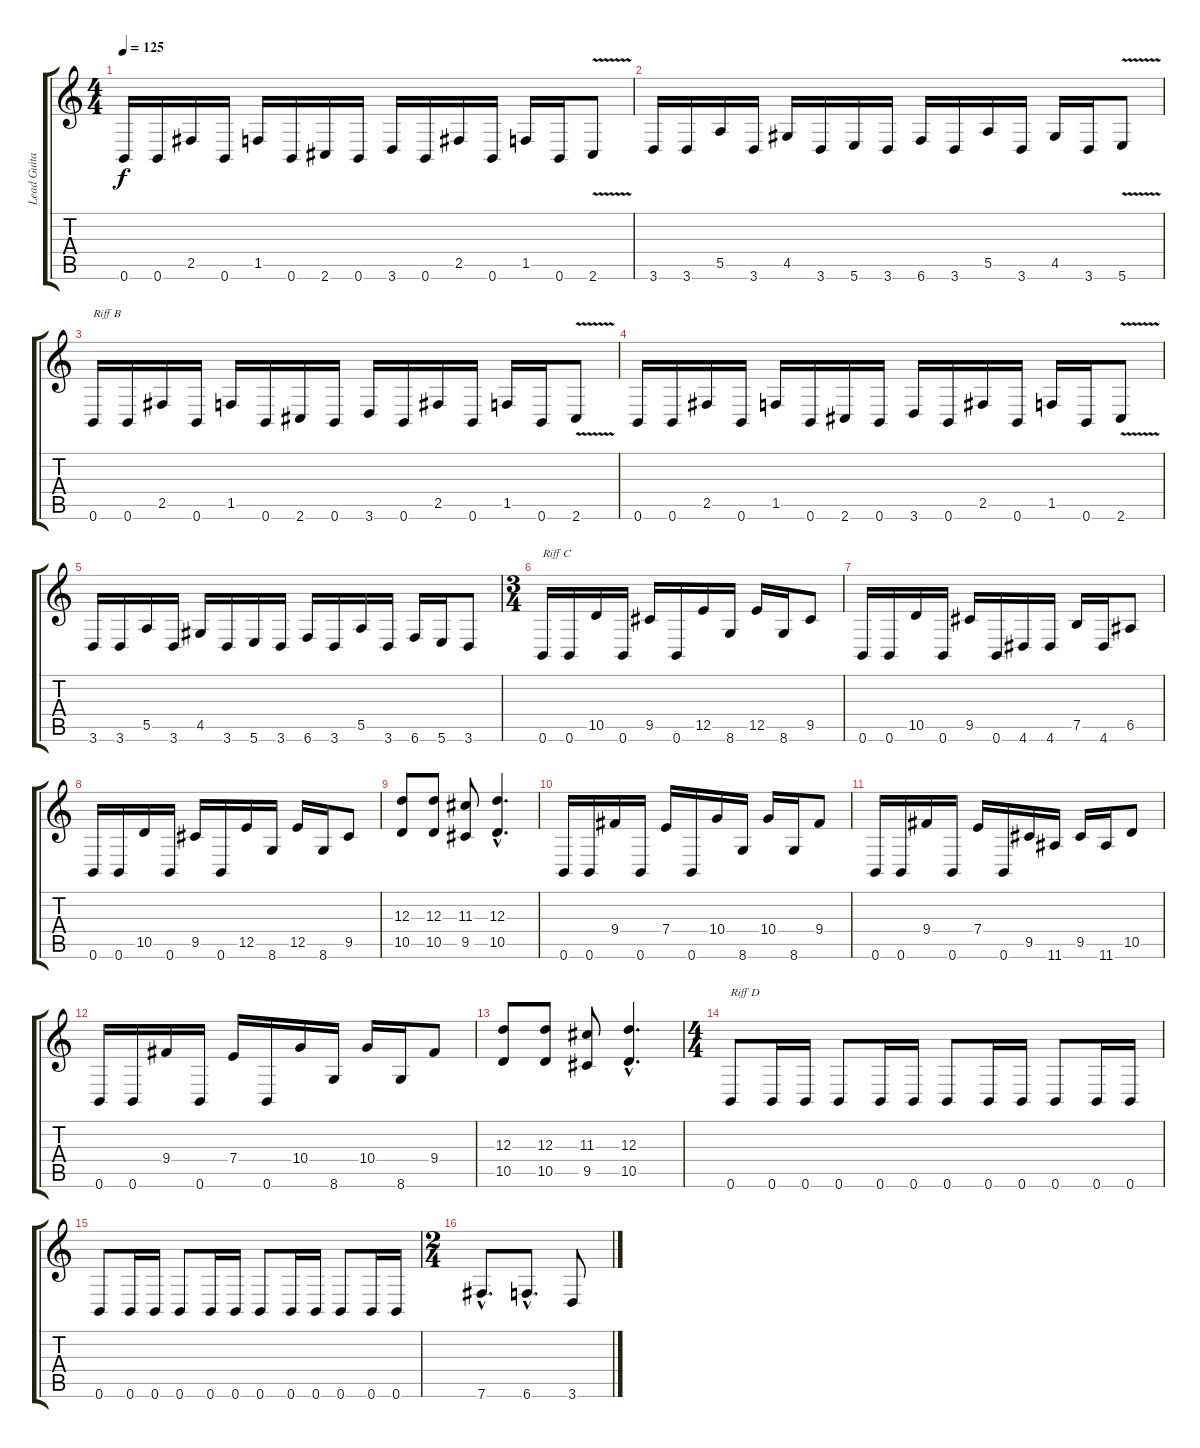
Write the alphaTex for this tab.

\track ("Lead Guitar" "Lead Guita") {instrument distortionguitar}
\staff {score tabs}
\tuning (B3 Gb3 D3 A2 E2 B1) {hide}
\ts (4 4)
\tempo 125
\clef g2
\ks c
0.6.16{dy f} 0.6.16 2.5.16 0.6.16 1.5.16 0.6.16 2.6.16 0.6.16 3.6.16 0.6.16 2.5.16 0.6.16 1.5.16 0.6.16 2.6{v}.8 |
3.6.16 3.6.16 5.5.16 3.6.16 4.5.16 3.6.16 5.6.16 3.6.16 6.6.16 3.6.16 5.5.16 3.6.16 4.5.16 3.6.16 5.6{v}.8 |
0.6.16{txt "Riff B"} 0.6.16 2.5.16 0.6.16 1.5.16 0.6.16 2.6.16 0.6.16 3.6.16 0.6.16 2.5.16 0.6.16 1.5.16 0.6.16 2.6{v}.8 |
0.6.16 0.6.16 2.5.16 0.6.16 1.5.16 0.6.16 2.6.16 0.6.16 3.6.16 0.6.16 2.5.16 0.6.16 1.5.16 0.6.16 2.6{v}.8 |
3.6.16 3.6.16 5.5.16 3.6.16 4.5.16 3.6.16 5.6.16 3.6.16 6.6.16 3.6.16 5.5.16 3.6.16 6.6.16 5.6.16 3.6.8 |
\ts (3 4)
0.6.16{txt "Riff C"} 0.6.16 10.5.16 0.6.16 9.5.16 0.6.16 12.5.16 8.6.16 12.5.16 8.6.16 9.5.8 |
0.6.16 0.6.16 10.5.16 0.6.16 9.5.16 0.6.16 4.6.16 4.6.16 7.5.16 4.6.16 6.5.8 |
0.6.16 0.6.16 10.5.16 0.6.16 9.5.16 0.6.16 12.5.16 8.6.16 12.5.16 8.6.16 9.5.8 |
(12.3 10.5).8 (12.3 10.5).8 (11.3 9.5).8 (12.3{hac} 10.5{hac}).4{d} |
0.6.16 0.6.16 9.4.16 0.6.16 7.4.16 0.6.16 10.4.16 8.6.16 10.4.16 8.6.16 9.4.8 |
0.6.16 0.6.16 9.4.16 0.6.16 7.4.16 0.6.16 9.5.16 11.6.16 9.5.16 11.6.16 10.5.8 |
0.6.16 0.6.16 9.4.16 0.6.16 7.4.16 0.6.16 10.4.16 8.6.16 10.4.16 8.6.16 9.4.8 |
(12.3 10.5).8 (12.3 10.5).8 (11.3 9.5).8 (12.3{hac} 10.5{hac}).4{d} |
\ts (4 4)
0.6.8{txt "Riff D"} 0.6.16 0.6.16 0.6.8 0.6.16 0.6.16 0.6.8 0.6.16 0.6.16 0.6.8 0.6.16 0.6.16 |
0.6.8 0.6.16 0.6.16 0.6.8 0.6.16 0.6.16 0.6.8 0.6.16 0.6.16 0.6.8 0.6.16 0.6.16 |
\ts (2 4)
7.6{hac}.8{d} 6.6{hac}.8{d} 3.6.8
